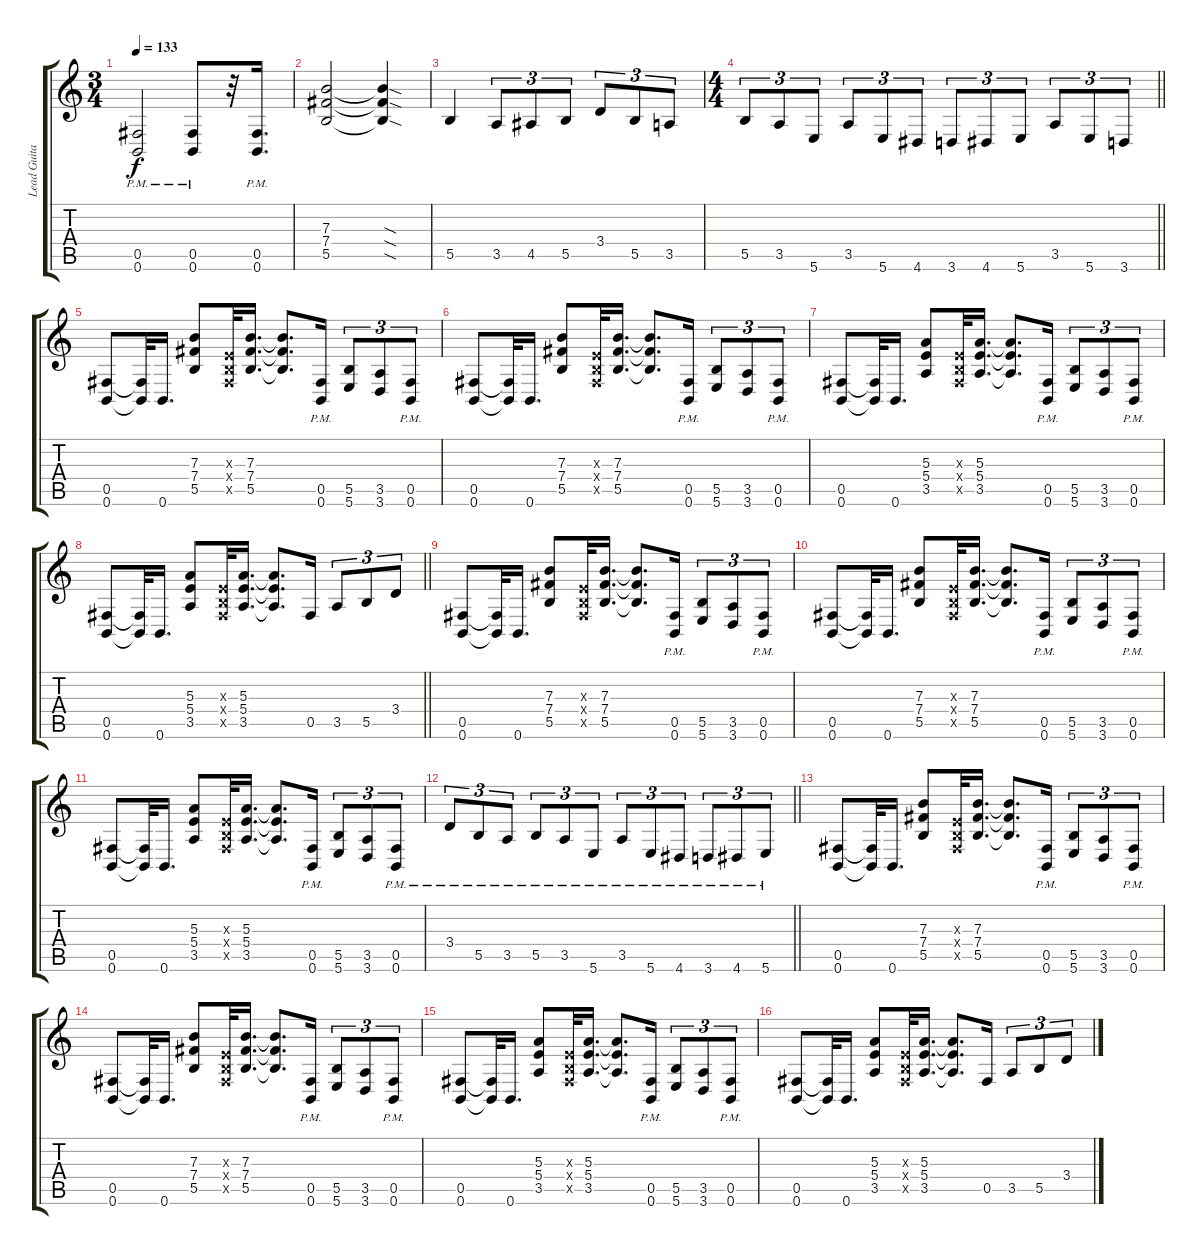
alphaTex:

\track ("Lead Guitar" "Lead Guita") {instrument distortionguitar}
\staff {score tabs}
\tuning (Db4 Ab3 E3 B2 Gb2 B1) {hide}
\ts (3 4)
\tempo 133
\clef g2
\ks c
(0.5{pm} 0.6{pm}).2{dy f} (0.5{pm} 0.6{pm}).8 r.32 (0.5{pm} 0.6{pm}).16{d} |
(7.3 7.4 5.5).2 (7.3{sod t} 7.4{sod t} 5.5{sod t}).4 |
5.5.4 3.5.8{tu (3 2)} 4.5.8{tu (3 2)} 5.5.8{tu (3 2)} 3.4.8{tu (3 2)} 5.5.8{tu (3 2)} 3.5.8{tu (3 2)} |
\ts (4 4)
\barLineRight lightlight
5.5.8{tu (3 2)} 3.5.8{tu (3 2)} 5.6.8{tu (3 2)} 3.5.8{tu (3 2)} 5.6.8{tu (3 2)} 4.6.8{tu (3 2)} 3.6.8{tu (3 2)} 4.6.8{tu (3 2)} 5.6.8{tu (3 2)} 3.5.8{tu (3 2)} 5.6.8{tu (3 2)} 3.6.8{tu (3 2)} |
\section ("" "")
(0.5 0.6).8 (0.5{t} 0.6{t}).32 0.6.16{d} (7.3 7.4 5.5).8 (0.3{x} 0.4{x} 0.5{x}).32 (7.3 7.4 5.5).16{d} (7.3{t} 7.4{t} 5.5{t}).8{d} (0.5{pm} 0.6{pm}).16 (5.5 5.6).8{tu (3 2)} (3.5 3.6).8{tu (3 2)} (0.5{pm} 0.6{pm}).8{tu (3 2)} |
(0.5 0.6).8 (0.5{t} 0.6{t}).32 0.6.16{d} (7.3 7.4 5.5).8 (0.3{x} 0.4{x} 0.5{x}).32 (7.3 7.4 5.5).16{d} (7.3{t} 7.4{t} 5.5{t}).8{d} (0.5{pm} 0.6{pm}).16 (5.5 5.6).8{tu (3 2)} (3.5 3.6).8{tu (3 2)} (0.5{pm} 0.6{pm}).8{tu (3 2)} |
(0.5 0.6).8 (0.5{t} 0.6{t}).32 0.6.16{d} (5.3 5.4 3.5).8 (0.3{x} 0.4{x} 0.5{x}).32 (5.3 5.4 3.5).16{d} (5.3{t} 5.4{t} 3.5{t}).8{d} (0.5{pm} 0.6{pm}).16 (5.5 5.6).8{tu (3 2)} (3.5 3.6).8{tu (3 2)} (0.5{pm} 0.6{pm}).8{tu (3 2)} |
\barLineRight lightlight
(0.5 0.6).8 (0.5{t} 0.6{t}).32 0.6.16{d} (5.3 5.4 3.5).8 (0.3{x} 0.4{x} 0.5{x}).32 (5.3 5.4 3.5).16{d} (5.3{t} 5.4{t} 3.5{t}).8{d} 0.5.16 3.5.8{tu (3 2)} 5.5.8{tu (3 2)} 3.4.8{tu (3 2)} |
(0.5 0.6).8 (0.5{t} 0.6{t}).32 0.6.16{d} (7.3 7.4 5.5).8 (0.3{x} 0.4{x} 0.5{x}).32 (7.3 7.4 5.5).16{d} (7.3{t} 7.4{t} 5.5{t}).8{d} (0.5{pm} 0.6{pm}).16 (5.5 5.6).8{tu (3 2)} (3.5 3.6).8{tu (3 2)} (0.5{pm} 0.6{pm}).8{tu (3 2)} |
(0.5 0.6).8 (0.5{t} 0.6{t}).32 0.6.16{d} (7.3 7.4 5.5).8 (0.3{x} 0.4{x} 0.5{x}).32 (7.3 7.4 5.5).16{d} (7.3{t} 7.4{t} 5.5{t}).8{d} (0.5{pm} 0.6{pm}).16 (5.5 5.6).8{tu (3 2)} (3.5 3.6).8{tu (3 2)} (0.5{pm} 0.6{pm}).8{tu (3 2)} |
(0.5 0.6).8 (0.5{t} 0.6{t}).32 0.6.16{d} (5.3 5.4 3.5).8 (0.3{x} 0.4{x} 0.5{x}).32 (5.3 5.4 3.5).16{d} (5.3{t} 5.4{t} 3.5{t}).8{d} (0.5{pm} 0.6{pm}).16 (5.5 5.6).8{tu (3 2)} (3.5 3.6).8{tu (3 2)} (0.5{pm} 0.6{pm}).8{tu (3 2)} |
\barLineRight lightlight
3.4{pm}.8{tu (3 2)} 5.5{pm}.8{tu (3 2)} 3.5{pm}.8{tu (3 2)} 5.5{pm}.8{tu (3 2)} 3.5{pm}.8{tu (3 2)} 5.6{pm}.8{tu (3 2)} 3.5{pm}.8{tu (3 2)} 5.6{pm}.8{tu (3 2)} 4.6{pm}.8{tu (3 2)} 3.6{pm}.8{tu (3 2)} 4.6{pm}.8{tu (3 2)} 5.6{pm}.8{tu (3 2)} |
(0.5 0.6).8 (0.5{t} 0.6{t}).32 0.6.16{d} (7.3 7.4 5.5).8 (0.3{x} 0.4{x} 0.5{x}).32 (7.3 7.4 5.5).16{d} (7.3{t} 7.4{t} 5.5{t}).8{d} (0.5{pm} 0.6{pm}).16 (5.5 5.6).8{tu (3 2)} (3.5 3.6).8{tu (3 2)} (0.5{pm} 0.6{pm}).8{tu (3 2)} |
(0.5 0.6).8 (0.5{t} 0.6{t}).32 0.6.16{d} (7.3 7.4 5.5).8 (0.3{x} 0.4{x} 0.5{x}).32 (7.3 7.4 5.5).16{d} (7.3{t} 7.4{t} 5.5{t}).8{d} (0.5{pm} 0.6{pm}).16 (5.5 5.6).8{tu (3 2)} (3.5 3.6).8{tu (3 2)} (0.5{pm} 0.6{pm}).8{tu (3 2)} |
(0.5 0.6).8 (0.5{t} 0.6{t}).32 0.6.16{d} (5.3 5.4 3.5).8 (0.3{x} 0.4{x} 0.5{x}).32 (5.3 5.4 3.5).16{d} (5.3{t} 5.4{t} 3.5{t}).8{d} (0.5{pm} 0.6{pm}).16 (5.5 5.6).8{tu (3 2)} (3.5 3.6).8{tu (3 2)} (0.5{pm} 0.6{pm}).8{tu (3 2)} |
(0.5 0.6).8 (0.5{t} 0.6{t}).32 0.6.16{d} (5.3 5.4 3.5).8 (0.3{x} 0.4{x} 0.5{x}).32 (5.3 5.4 3.5).16{d} (5.3{t} 5.4{t} 3.5{t}).8{d} 0.5.16 3.5.8{tu (3 2)} 5.5.8{tu (3 2)} 3.4.8{tu (3 2)}
